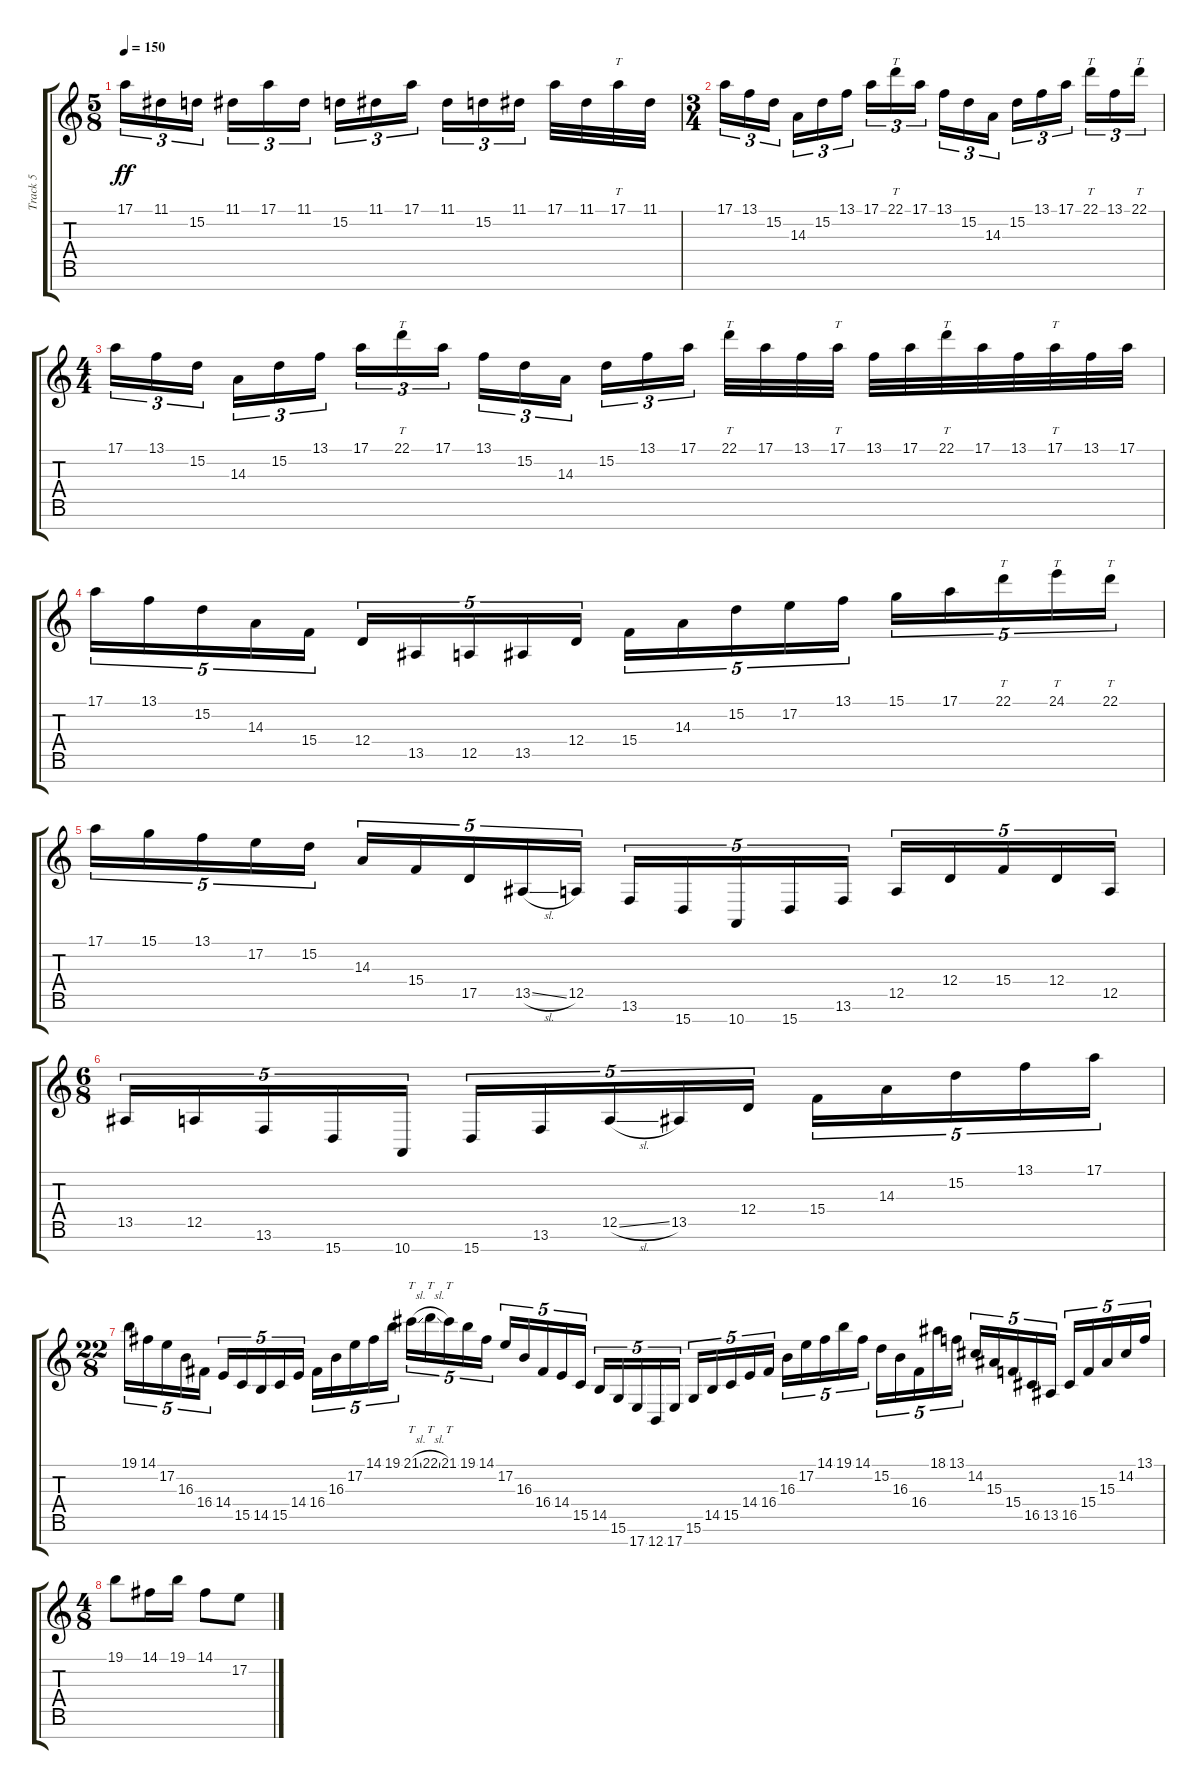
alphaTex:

\track ("Track 5" "Track 5") {instrument acousticgrandpiano}
\staff {score tabs}
\tuning (E4 B3 G3 D3 A2 E2 B1) {hide}
\ts (5 8)
\tempo 150
\clef g2
\ks c
17.1.16{tu (3 2) dy ff} 11.1.16{tu (3 2)} 15.2.16{tu (3 2)} 11.1.16{tu (3 2)} 17.1.16{tu (3 2)} 11.1.16{tu (3 2)} 15.2.16{tu (3 2)} 11.1.16{tu (3 2)} 17.1.16{tu (3 2)} 11.1.16{tu (3 2)} 15.2.16{tu (3 2)} 11.1.16{tu (3 2)} 17.1.32 11.1.32 17.1.32{tt} 11.1.32 |
\ts (3 4)
17.1.16{tu (3 2)} 13.1.16{tu (3 2)} 15.2.16{tu (3 2) beam splitsecondary} 14.3.16{tu (3 2)} 15.2.16{tu (3 2)} 13.1.16{tu (3 2)} 17.1.16{tu (3 2)} 22.1.16{tt tu (3 2)} 17.1.16{tu (3 2) beam splitsecondary} 13.1.16{tu (3 2)} 15.2.16{tu (3 2)} 14.3.16{tu (3 2)} 15.2.16{tu (3 2)} 13.1.16{tu (3 2)} 17.1.16{tu (3 2) beam splitsecondary} 22.1.16{tt tu (3 2)} 13.1.16{tu (3 2)} 22.1.16{tt tu (3 2)} |
\ts (4 4)
17.1.16{tu (3 2)} 13.1.16{tu (3 2)} 15.2.16{tu (3 2) beam splitsecondary} 14.3.16{tu (3 2)} 15.2.16{tu (3 2)} 13.1.16{tu (3 2)} 17.1.16{tu (3 2)} 22.1.16{tt tu (3 2)} 17.1.16{tu (3 2) beam splitsecondary} 13.1.16{tu (3 2)} 15.2.16{tu (3 2)} 14.3.16{tu (3 2)} 15.2.16{tu (3 2)} 13.1.16{tu (3 2)} 17.1.16{tu (3 2) beam splitsecondary} 22.1.32{tt} 17.1.32 13.1.32 17.1.32{tt} 13.1.32 17.1.32 22.1.32{tt} 17.1.32 13.1.32 17.1.32{tt} 13.1.32 17.1.32 |
17.1.16{tu (5 4)} 13.1.16{tu (5 4)} 15.2.16{tu (5 4)} 14.3.16{tu (5 4)} 15.4.16{tu (5 4)} 12.4.16{tu (5 4)} 13.5.16{tu (5 4)} 12.5.16{tu (5 4)} 13.5.16{tu (5 4)} 12.4.16{tu (5 4)} 15.4.16{tu (5 4)} 14.3.16{tu (5 4)} 15.2.16{tu (5 4)} 17.2.16{tu (5 4)} 13.1.16{tu (5 4)} 15.1.16{tu (5 4)} 17.1.16{tu (5 4)} 22.1.16{tt tu (5 4)} 24.1.16{tt tu (5 4)} 22.1.16{tt tu (5 4)} |
17.1.16{tu (5 4)} 15.1.16{tu (5 4)} 13.1.16{tu (5 4)} 17.2.16{tu (5 4)} 15.2.16{tu (5 4)} 14.3.16{tu (5 4)} 15.4.16{tu (5 4)} 17.5.16{tu (5 4)} 13.5{sl}.16{tu (5 4)} 12.5.16{tu (5 4)} 13.6.16{tu (5 4)} 15.7.16{tu (5 4)} 10.7.16{tu (5 4)} 15.7.16{tu (5 4)} 13.6.16{tu (5 4)} 12.5.16{tu (5 4)} 12.4.16{tu (5 4)} 15.4.16{tu (5 4)} 12.4.16{tu (5 4)} 12.5.16{tu (5 4)} |
\ts (6 8)
13.5.16{tu (5 4)} 12.5.16{tu (5 4)} 13.6.16{tu (5 4)} 15.7.16{tu (5 4)} 10.7.16{tu (5 4) beam splitsecondary} 15.7.16{tu (5 4)} 13.6.16{tu (5 4)} 12.5{sl}.16{tu (5 4)} 13.5.16{tu (5 4)} 12.4.16{tu (5 4) beam splitsecondary} 15.4.16{tu (5 4)} 14.3.16{tu (5 4)} 15.2.16{tu (5 4)} 13.1.16{tu (5 4)} 17.1.16{tu (5 4)} |
\ts (22 8)
19.1.16{tu (5 4)} 14.1.16{tu (5 4)} 17.2.16{tu (5 4)} 16.3.16{tu (5 4)} 16.4.16{tu (5 4)} 14.4.16{tu (5 4)} 15.5.16{tu (5 4)} 14.5.16{tu (5 4)} 15.5.16{tu (5 4)} 14.4.16{tu (5 4)} 16.4.16{tu (5 4)} 16.3.16{tu (5 4)} 17.2.16{tu (5 4)} 14.1.16{tu (5 4)} 19.1.16{tu (5 4)} 21.1{sl}.16{tt tu (5 4)} 22.1{sl}.16{tt tu (5 4)} 21.1.16{tt tu (5 4)} 19.1.16{tu (5 4)} 14.1.16{tu (5 4)} 17.2.16{tu (5 4)} 16.3.16{tu (5 4)} 16.4.16{tu (5 4)} 14.4.16{tu (5 4)} 15.5.16{tu (5 4)} 14.5.16{tu (5 4)} 15.6.16{tu (5 4)} 17.7.16{tu (5 4)} 12.7.16{tu (5 4)} 17.7.16{tu (5 4)} 15.6.16{tu (5 4)} 14.5.16{tu (5 4)} 15.5.16{tu (5 4)} 14.4.16{tu (5 4)} 16.4.16{tu (5 4)} 16.3.16{tu (5 4)} 17.2.16{tu (5 4)} 14.1.16{tu (5 4)} 19.1.16{tu (5 4)} 14.1.16{tu (5 4)} 15.2.16{tu (5 4)} 16.3.16{tu (5 4)} 16.4.16{tu (5 4)} 18.1.16{tu (5 4)} 13.1.16{tu (5 4)} 14.2.16{tu (5 4)} 15.3.16{tu (5 4)} 15.4.16{tu (5 4)} 16.5.16{tu (5 4)} 13.5.16{tu (5 4)} 16.5.16{tu (5 4)} 15.4.16{tu (5 4)} 15.3.16{tu (5 4)} 14.2.16{tu (5 4)} 13.1.16{tu (5 4)} |
\ts (4 8)
19.1.8 14.1.16 19.1.16 14.1.8 17.2.8
